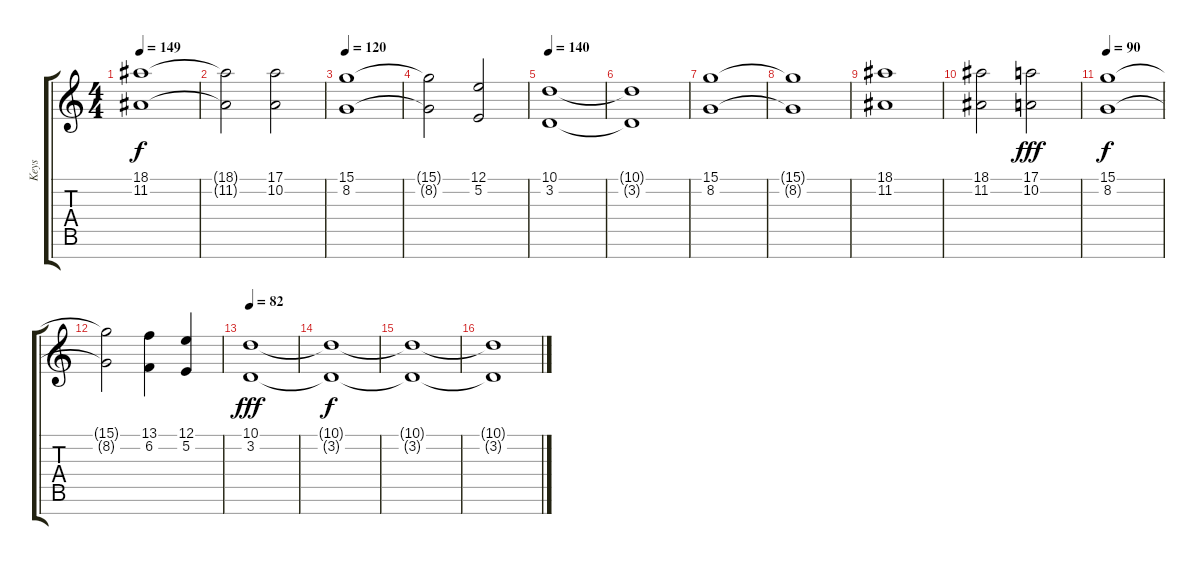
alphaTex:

\track ("Keys" "Keys") {instrument stringensemble1}
\staff {score tabs}
\tuning (E4 B3 G3 D3 A2 E2 B1) {hide}
\ts (4 4)
\tempo 149
\clef g2
\ks c
(18.1 11.2).1{dy f} |
(18.1{t} 11.2{t}).2 (17.1 10.2).2 |
\tempo 120
(15.1 8.2).1 |
(15.1{t} 8.2{t}).2 (12.1 5.2).2 |
\tempo 140
(10.1 3.2).1 |
(10.1{t} 3.2{t}).1 |
(15.1 8.2).1 |
(15.1{t} 8.2{t}).1 |
(18.1 11.2).1 |
(18.1 11.2).2 (17.1 10.2).2{dy fff} |
\tempo 90
(15.1 8.2).1{dy f} |
(15.1{t} 8.2{t}).2 (13.1 6.2).4 (12.1 5.2).4 |
\tempo 82
(10.1 3.2).1{dy fff volume 0} |
(10.1{t} 3.2{t}).1{dy f} |
(10.1{t} 3.2{t}).1 |
(10.1{t} 3.2{t}).1
